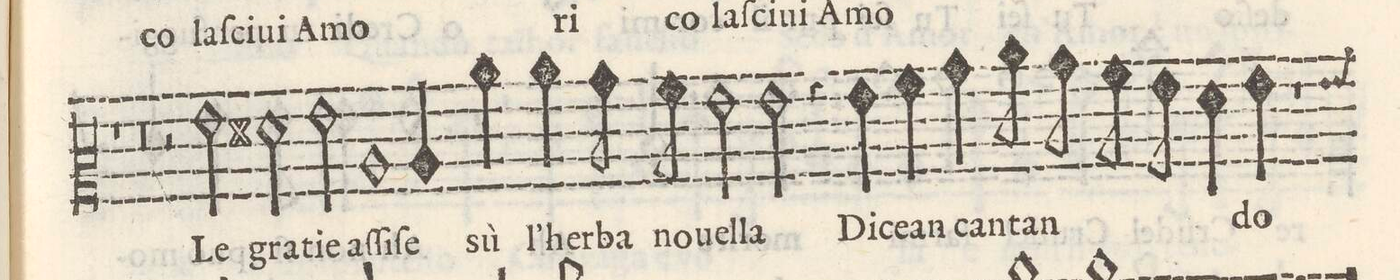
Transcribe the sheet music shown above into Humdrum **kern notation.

**kern	**text
*I"ALTO	*
*clefC2	*
*k[]	*
*met(c)	*
*M2/1	*
0r	.
=9-	=9-
2r	.
2g\	Le
2f#X\	gra-
2g\	-tie aſ-
=10-	=10-
1c	-ſi-
4c/	-ſe
4cc\	sù
4cc\	l`her-
8b\	-ba
8a\	no-
=11-	=11-
2g\	-vel-
2g\	-la
4r	.
4g\	Di-
4a\	-cean
4b\	can-
=12-	=12-
8cc\	-tan-
8b\	.
8a\	.
8g\	.
4fny\	.
4g\	-do
1r	.
=13-	=13-
*-	*-
